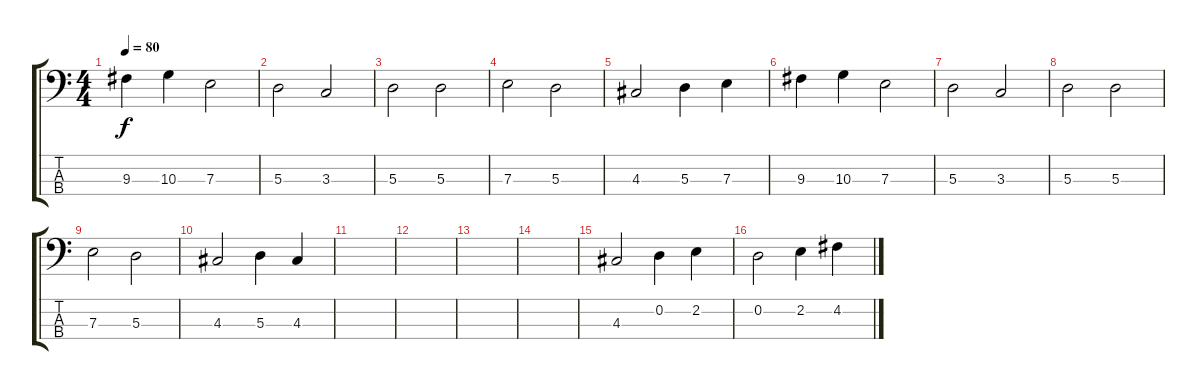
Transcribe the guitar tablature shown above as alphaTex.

\track "" {instrument acousticbass}
\staff {score tabs}
\tuning (G2 D2 A1 E1) {hide}
\ts (4 4)
\tempo 80
\clef f4
\ks c
9.3.4{dy f} 10.3.4 7.3.2 |
5.3.2 3.3.2 |
5.3.2 5.3.2 |
7.3.2 5.3.2 |
4.3.2 5.3.4 7.3.4 |
9.3.4 10.3.4 7.3.2 |
5.3.2 3.3.2 |
5.3.2 5.3.2 |
7.3.2 5.3.2 |
4.3.2 5.3.4 4.3.4 |
|
|
|
|
4.3.2 0.2.4 2.2.4 |
0.2.2 2.2.4 4.2.4
